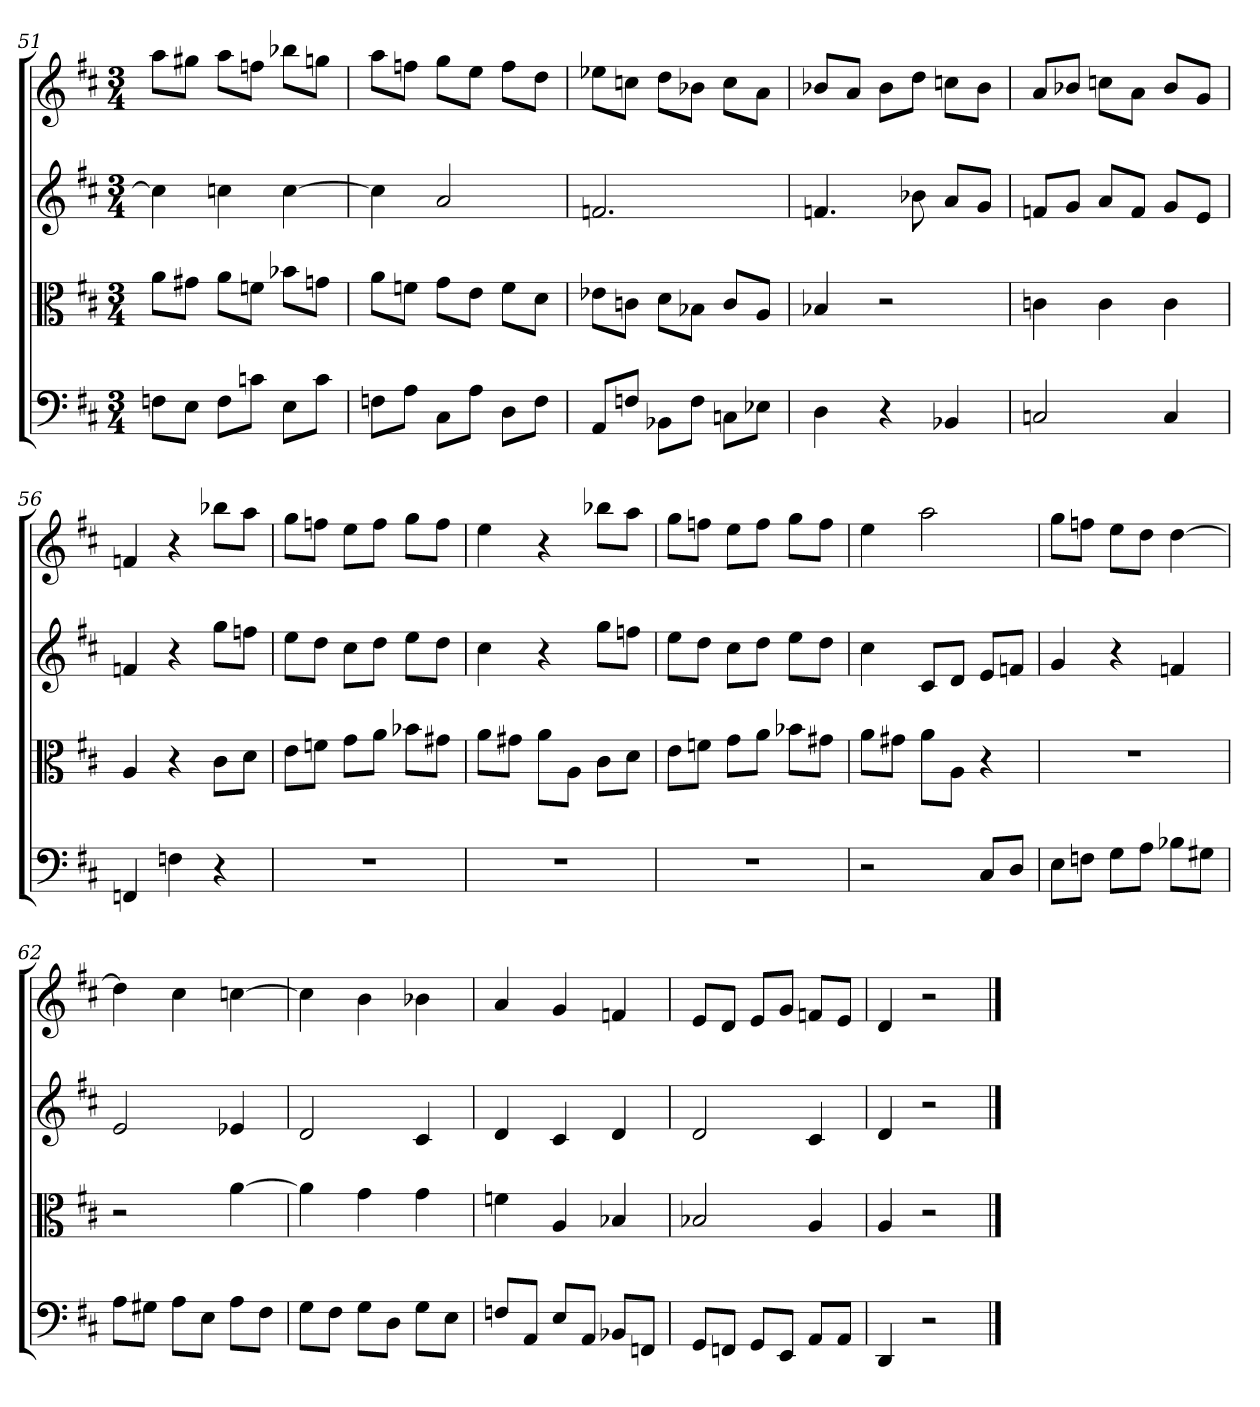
**kern	**kern	**kern	**kern
*part4	*part3	*part2	*part1
*staff4	*staff3	*staff2	*staff1
*clefF4	*clefC3	*	*
*k[f#c#]	*k[f#c#]	*k[f#c#]	*k[f#c#]
*D:	*D:	*D:	*D:
*M3/4	*M3/4	*M3/4	*M3/4
=51	=51	=51	=51
8Fn\L	8a\L	4cc]	8aaL
8E\J	8g#X\J	.	8gg#XJ
8F\L	8a\L	4ccn	8aaL
8cn\J	8fn\J	.	8ffnJ
8E\L	8b-X\L	[4cc	8bb-XL
8c\J	8gn\J	.	8ggnJ
=52	=52	=52	=52
8Fn\L	8a\L	4cc]	8aaL
8A\J	8fn\J	.	8ffnJ
8C#\L	8g\L	2a	8ggL
8A\J	8e\J	.	8eeJ
8D\L	8f\L	.	8ffL
8F\J	8d\J	.	8ddJ
=53	=53	=53	=53
8AA/L	8e-X\L	2.fn	8ee-XL
8Fn/J	8cn\J	.	8ccnJ
8BB-X\L	8d\L	.	8ddL
8F\J	8B-X\J	.	8b-XJ
8Cn\L	8c/L	.	8ccL
8E-X\J	8A/J	.	8aJ
=54	=54	=54	=54
4D	4B-X	4.fn	8b-XL
.	.	.	8aJ
4r	2r	.	8b-L
.	.	8b-X	8ddJ
4BB-X	.	8aL	8ccnL
.	.	8gJ	8b-J
=55	=55	=55	=55
2Cn	4cn	8fnL	8aL
.	.	8gJ	8b-XJ
.	4c	8aL	8ccnL
.	.	8fJ	8aJ
4C	4c	8gL	8b-L
.	.	8eJ	8gJ
=56	=56	=56	=56
4FFn	4A	4fn	4fn
4Fn	4r	4r	4r
4r	8c#\L	8ggL	8bb-XL
.	8d\J	8ffnJ	8aaJ
=57	=57	=57	=57
2.r	8e\L	8eeL	8ggL
.	8fn\J	8ddJ	8ffnJ
.	8g\L	8cc#L	8eeL
.	8a\J	8ddJ	8ffJ
.	8b-X\L	8eeL	8ggL
.	8g#X\J	8ddJ	8ffJ
=58	=58	=58	=58
2.r	8a\L	4cc#	4ee
.	8g#X\J	.	.
.	8a\L	4r	4r
.	8A\J	.	.
.	8c#\L	8ggL	8bb-XL
.	8d\J	8ffnJ	8aaJ
=59	=59	=59	=59
2.r	8e\L	8eeL	8ggL
.	8fn\J	8ddJ	8ffnJ
.	8g\L	8cc#L	8eeL
.	8a\J	8ddJ	8ffJ
.	8b-X\L	8eeL	8ggL
.	8g#X\J	8ddJ	8ffJ
=60	=60	=60	=60
2r	8a\L	4cc#	4ee
.	8g#X\J	.	.
.	8a\L	8c#L	2aa
.	8A\J	8dJ	.
8C#/L	4r	8eL	.
8D/J	.	8fnJ	.
=61	=61	=61	=61
8E\L	2.r	4g	8ggL
8Fn\J	.	.	8ffnJ
8G\L	.	4r	8eeL
8A\J	.	.	8ddJ
8B-X\L	.	4fn	[4dd
8G#X\J	.	.	.
=62	=62	=62	=62
8A\L	2r	2e	4dd]
8G#X\J	.	.	.
8A\L	.	.	4cc#
8E\J	.	.	.
8A\L	[4a	4e-X	[4ccn
8F#\J	.	.	.
=63	=63	=63	=63
8G\L	4a]	2d	4cc]
8F#\J	.	.	.
8G\L	4g	.	4b
8D\J	.	.	.
8G\L	4g	4c#	4b-X
8E\J	.	.	.
=64	=64	=64	=64
8Fn/L	4fn	4d	4a
8AA/J	.	.	.
8E/L	4A	4c#	4g
8AA/J	.	.	.
8BB-X/L	4B-X	4d	4fn
8FFn/J	.	.	.
=65	=65	=65	=65
8GG/L	2B-X	2d	8eL
8FFn/J	.	.	8dJ
8GG/L	.	.	8eL
8EE/J	.	.	8gJ
8AA/L	4A	4c#	8fnL
8AA/J	.	.	8eJ
=66	=66	=66	=66
4DD	4A	4d	4d
2r	2r	2r	2r
==	==	==	==
*-	*-	*-	*-
